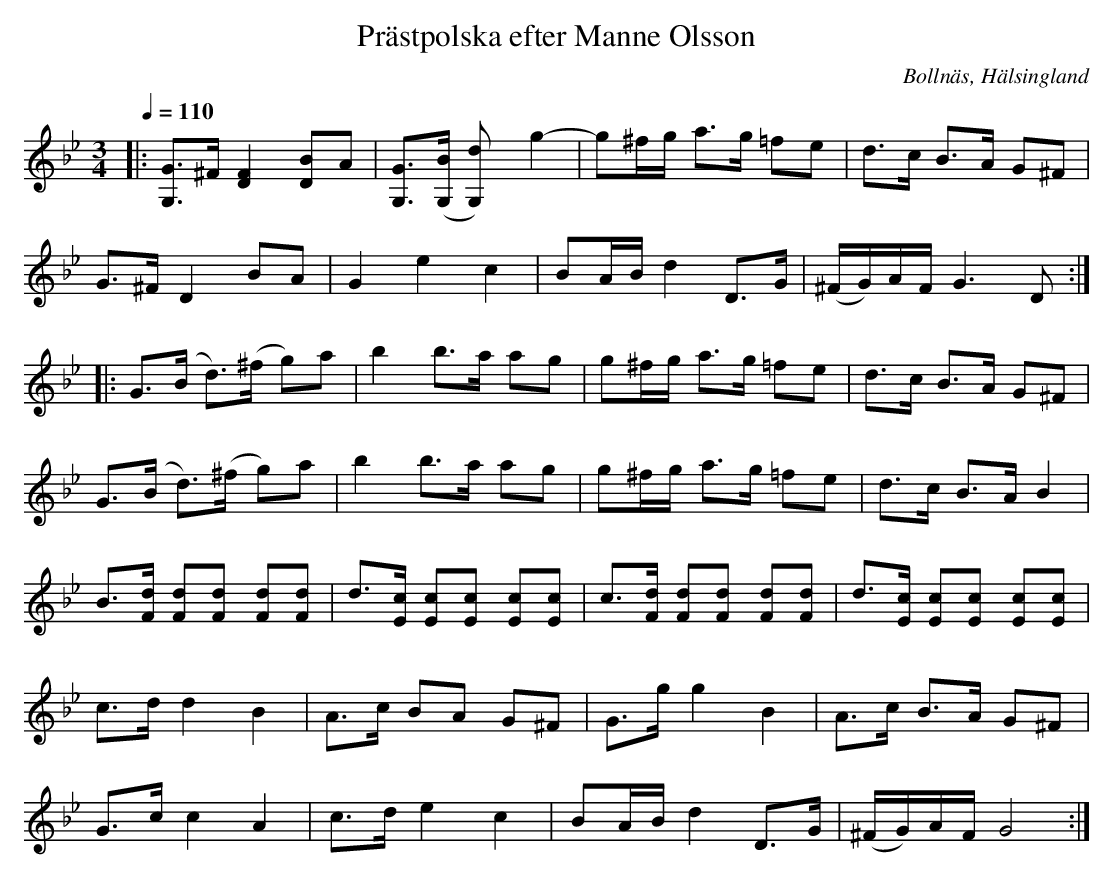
X:1
T:Prästpolska efter Manne Olsson
O:Bollnäs, Hälsingland
M:3/4
L:1/8
Q:1/4=110
K:Gm
|:[G G,]>^F   [F2 D2]       [D B]A         | [G G,]>([B G,]   [d2 G,])      g2-       | g^f/g/ a>g =fe | d>c         B>A G^F  |
G>^F   D2       BA         | G2     e2       c2           | BA/B/  d2 D>G  | (^F/G/)A/F/ G3 D  ::
G>(B   d>)(^f   g)a        | b2     b>a      ag         | g^f/g/ a>g =fe | d>c         B>A G^F  |
G>(B   d>)(^f   g)a        | b2     b>a      ag         | g^f/g/ a>g =fe | d>c         B>A B2   |
B>[Fd] [Fd][Fd] [Fd][Fd] | d>[Ec] [Ec][Ec] [Ec][Ec] | \
c>[Fd] [Fd][Fd] [Fd][Fd] | d>[Ec] [Ec][Ec] [Ec][Ec] |
c>d    d2       B2           | A>c    BA       G^F       | G>g    g2 B2     | A>c         B>A G^F  |
G>c    c2       A2           | c>d    e2       c2        | BA/B/  d2 D>G   | (^F/G/)A/F/ G4      :|
